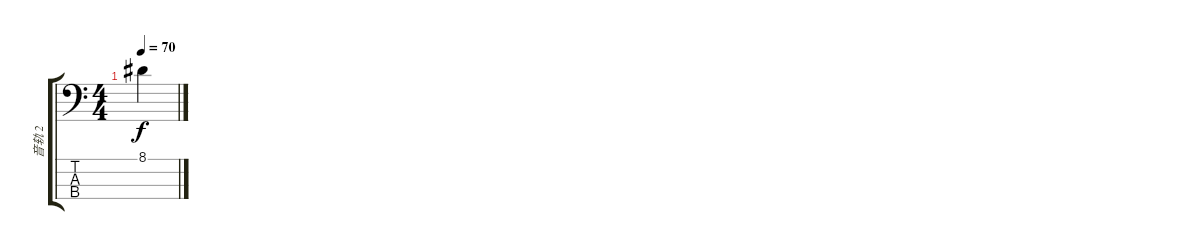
\track ("音轨 2" "音轨 2") {instrument electricbassfinger}
\staff {score tabs}
\tuning (G2 D2 A1 E1) {hide}
\ts (4 4)
\tempo 70
\clef f4
\ks c
8.1.4{dy f}
